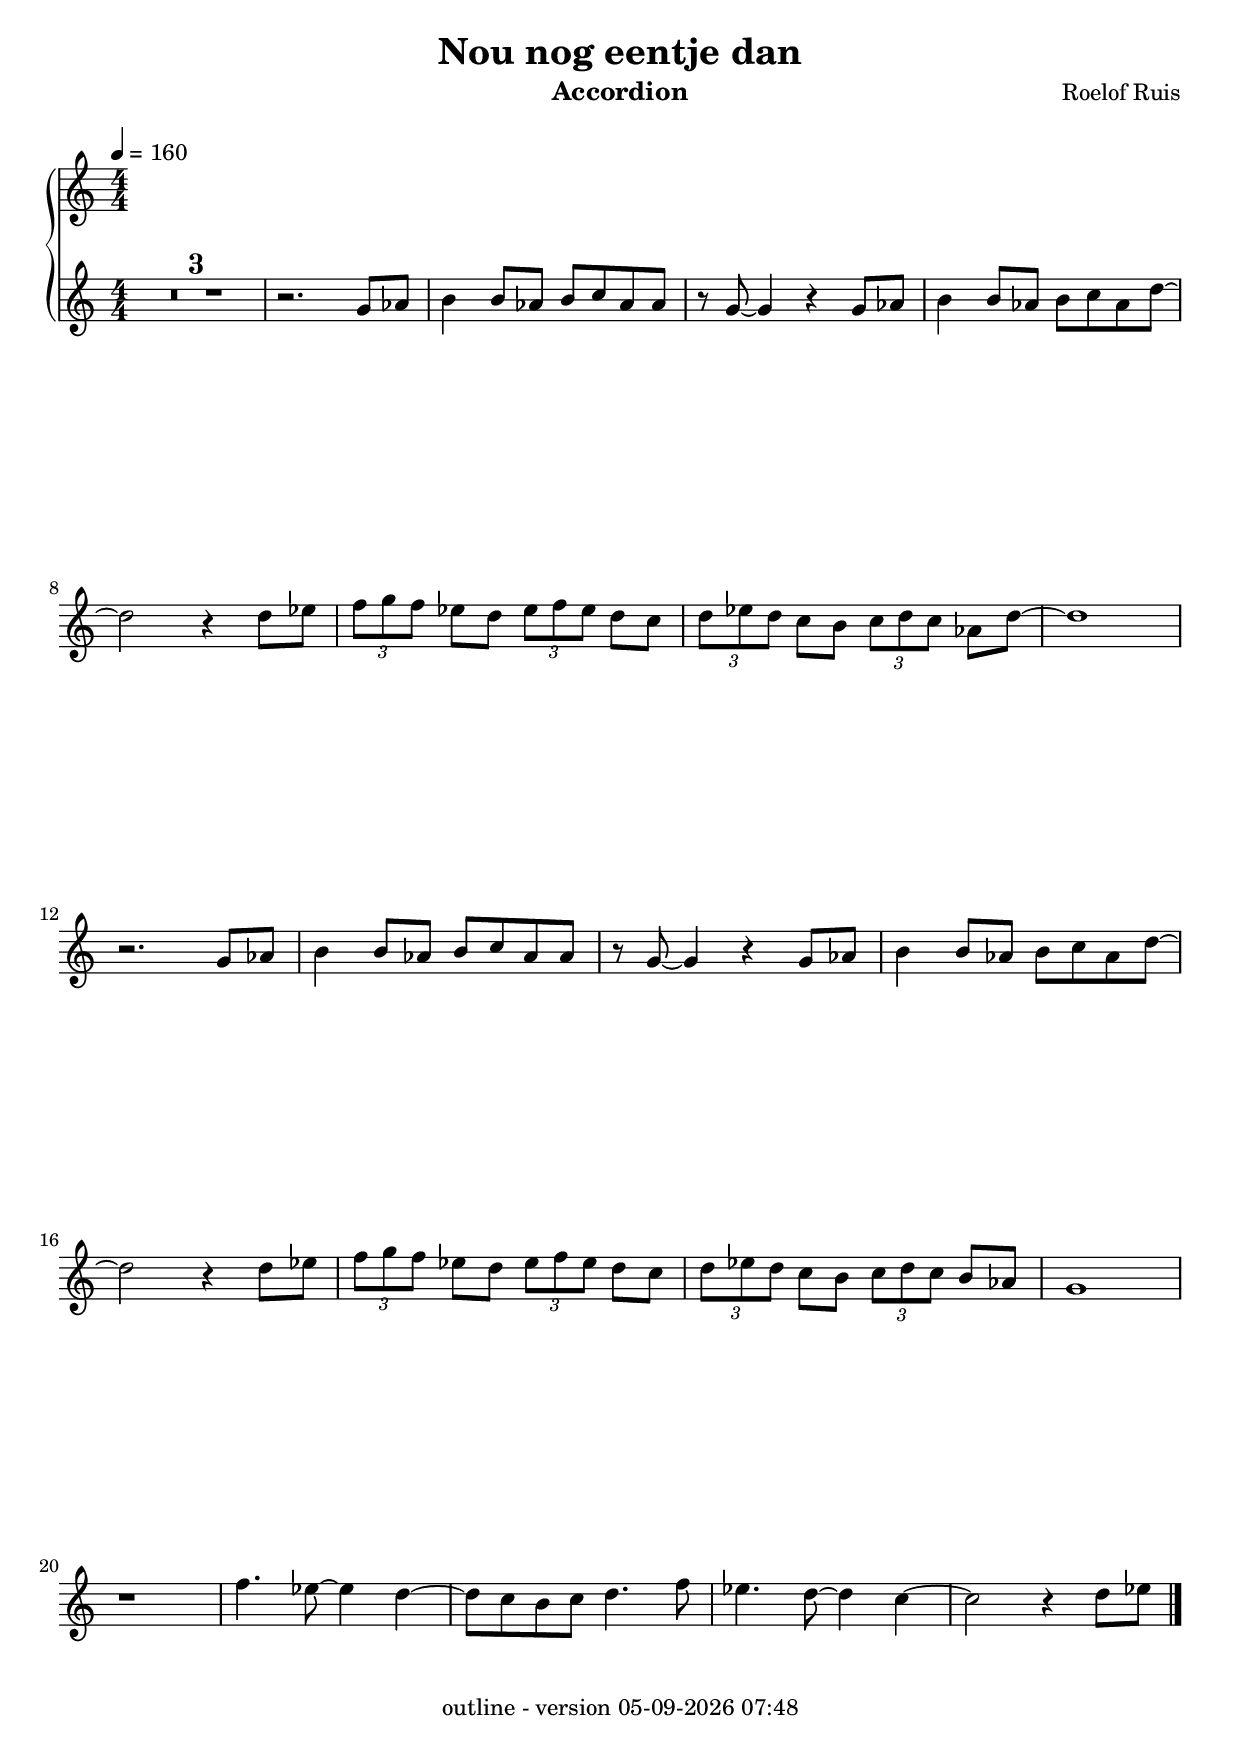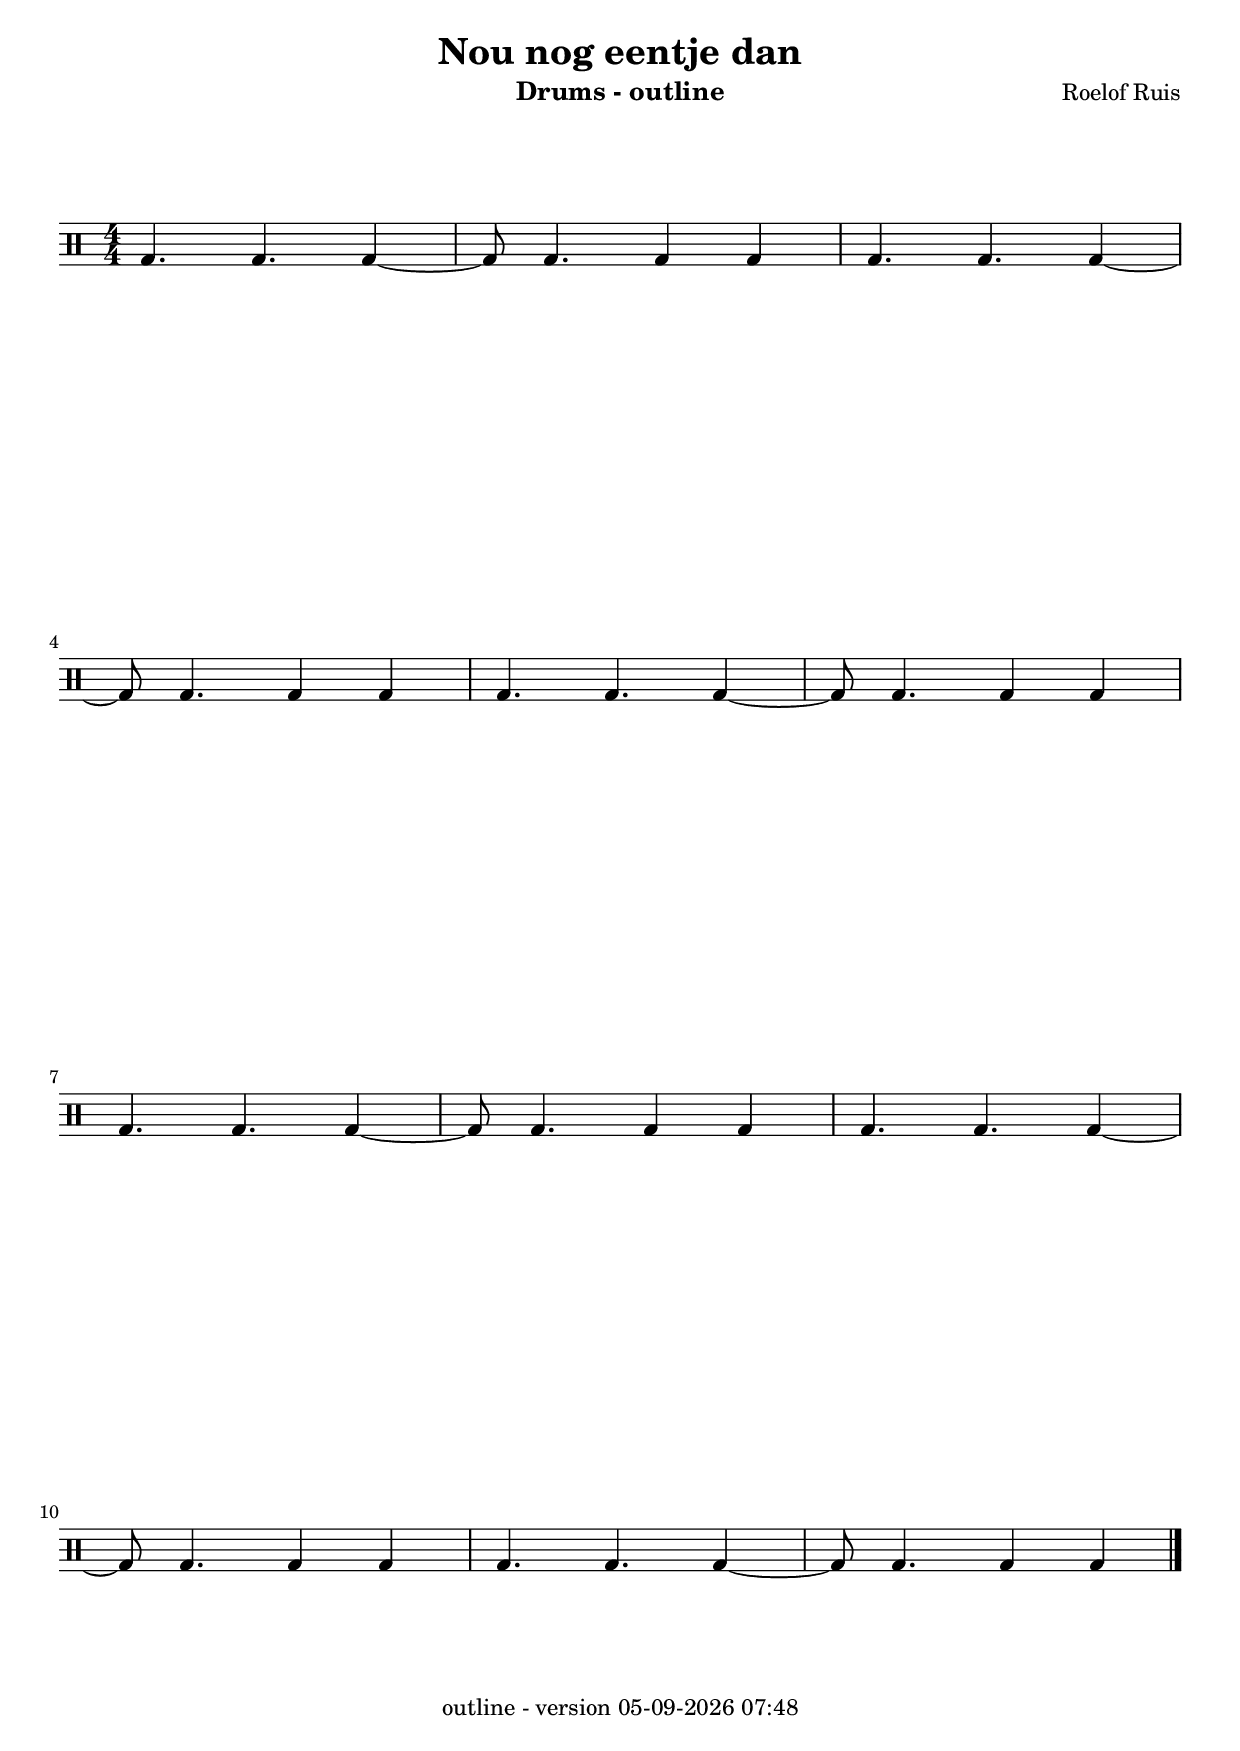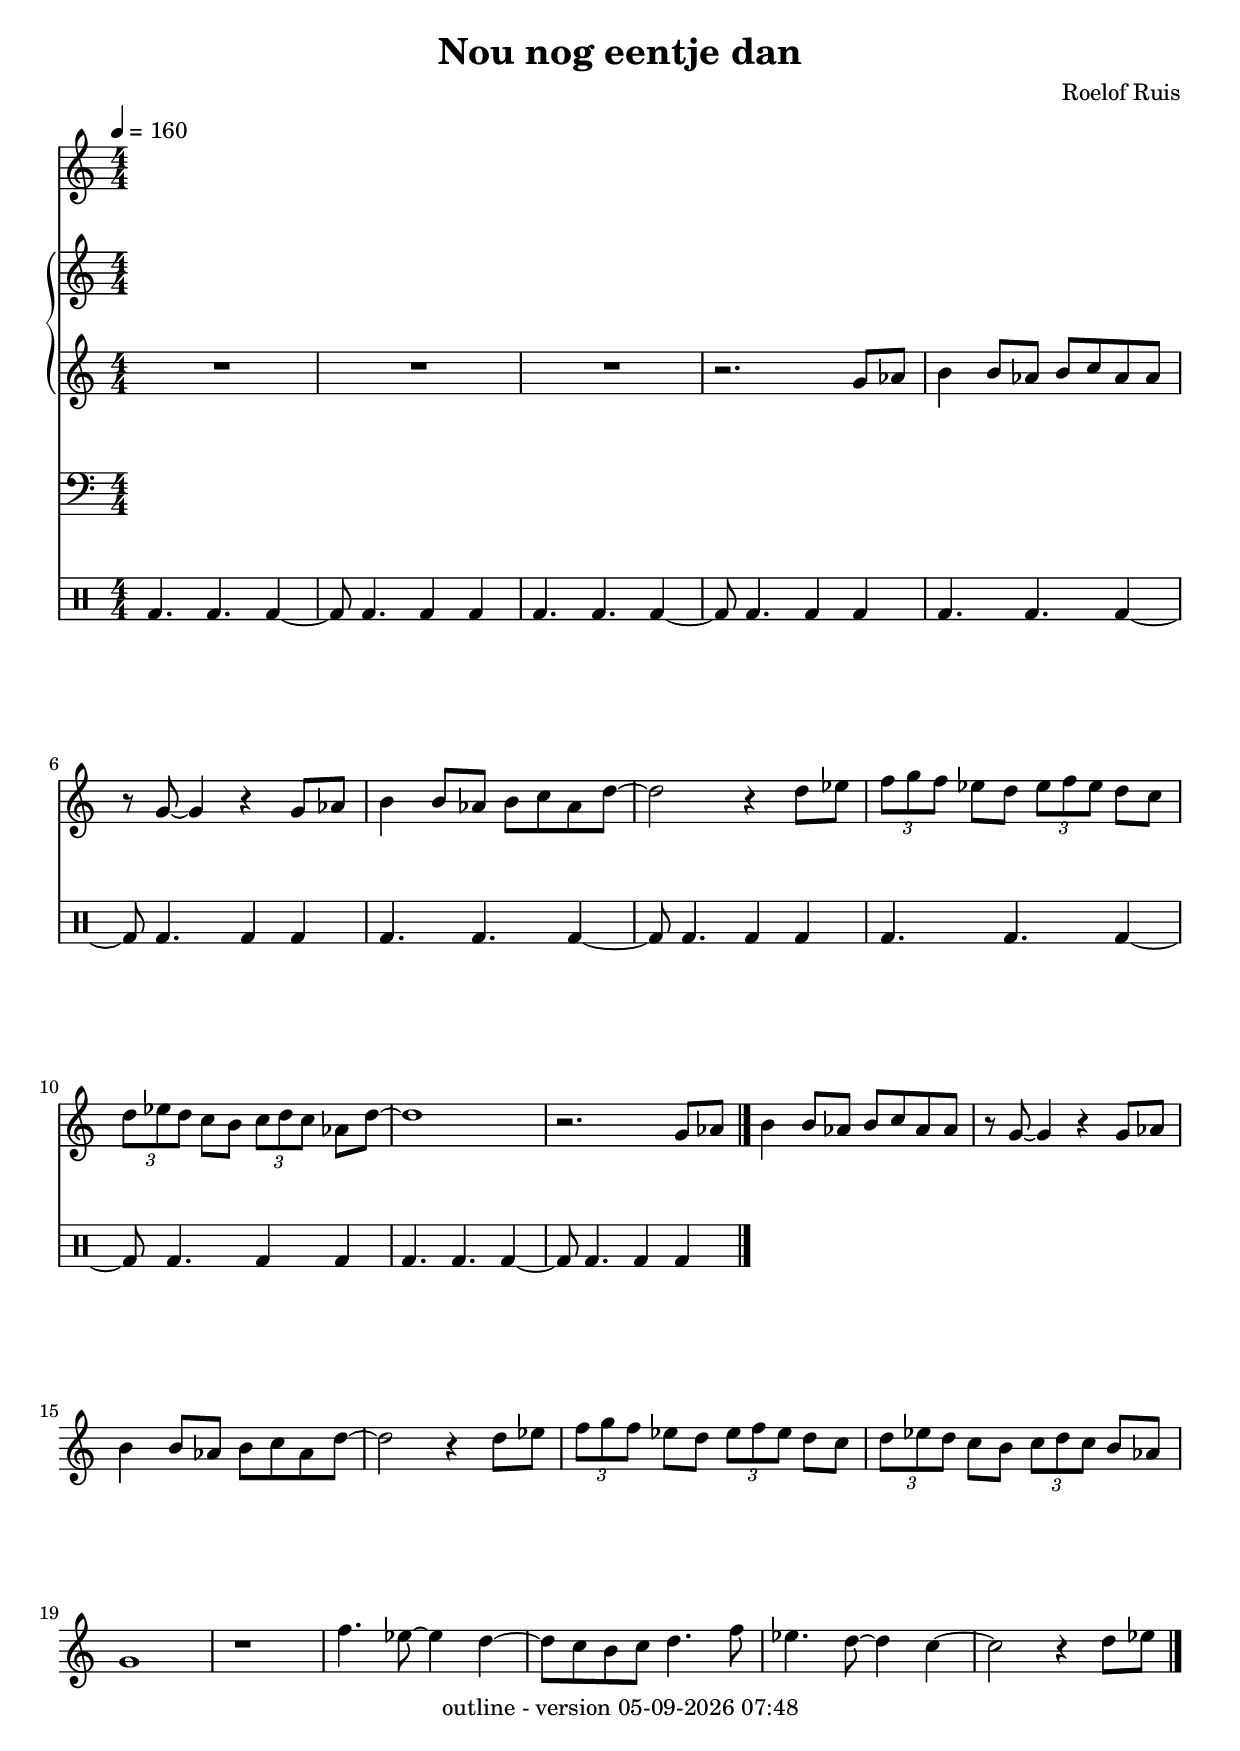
\version "2.24"
% -*- output: ./;

globalOptions = {
  \compressEmptyMeasures
  \numericTimeSignature
  \tempo 4=160
}

chordmusic = \chordmode {
  \set chordChanges = ##t
  
  % Chord
}

drumMusic = \drummode {
  \numericTimeSignature

  bd4. 4. 4~ |
  8 4. 4 4 |
  bd4. 4. 4~ |
  8 4. 4 4 |
  bd4. 4. 4~ |
  8 4. 4 4 |
  bd4. 4. 4~ |
  8 4. 4 4 |
  bd4. 4. 4~ |
  8 4. 4 4 |
  bd4. 4. 4~ |
  8 4. 4 4 |
  
  \bar "|."
}

tenorSax = \relative c'' {
  \globalOptions
  \clef treble
  
  % Music
  
  \bar "|."
}

accordionLeft = \relative c'' {
  \globalOptions
  \clef treble
  
  R1*3 |
  r2. g8 as |
  b4 b8 as b c as as |
  r8 g8~ g4 r4 g8 as |
  b4 b8 as b c as d~ |
  d2 r4 d8 es |
  \tuplet 3/2 { f8 g f } es8 d \tuplet 3/2 { es f es } d c |
  \tuplet 3/2 { d es d } c b \tuplet 3/2 { c d c } as d~ |
  d1 |
  r2. g,8 as |
  b4 b8 as b c as as |
  r8 g8~ g4 r4 g8 as |
  b4 b8 as b c as d~ |
  d2 r4 d8 es |
  \tuplet 3/2 { f8 g f } es8 d \tuplet 3/2 { es f es } d c |
  \tuplet 3/2 { d es d } c b \tuplet 3/2 { c d c } b as |
  g1 |
  r1 |
  f'4. es8~ es4 d4~ |
  d8 c b c d4. f8 |
  es4. d8~ d4 c4~ |
  c2 r4 d8 es |
  
  \bar "|."
}

accordionRight = \relative c'' {
  \globalOptions
  \clef treble
  
  % Music
  
  \bar "|."
}

bass = \relative c {
  \globalOptions
  \clef bass

  % Music
  
  \bar "|."

}

% --- BOOKS --- %
title = "Nou nog eentje dan"
bookname = "NouNogEentjeDan"
composer = "Roelof Ruis"
date = #(strftime "%d-%m-%Y %H:%M" (localtime (current-time)))
docVersion = #(string-append "outline - version " date)

BookFull = \book {
  \bookOutputName #(string-append bookname "_Full")
  \paper {
    indent = 0.0
    ragged-last-bottom = ##f
    print-all-headers = ##t
    %max-systems-per-page = 16
  }
  
  \header {
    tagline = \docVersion
  }
  
  \score {
    \header {
      title = \title
      composer = \composer
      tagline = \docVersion
    }
    <<
      \new ChordNames { \chordmusic }
      \new Staff = "saxophone" \tenorSax
      \new GrandStaff = "accordion" <<
        \new Staff \accordionRight
        \new Staff \accordionLeft
      >>
      \new Staff = "bass" \bass
      \new DrumStaff = "drums" \drumMusic
    >>
  }
}

BookDrums = \book {
  \bookOutputName #(string-append bookname "_Drums")
  \paper {
    indent = 0.0
    ragged-last-bottom = ##f 
    print-all-headers = ##f
    max-systems-per-page = 12
  }

  \header {
    title = \title
    composer = \composer
    instrument = "Drums - outline"
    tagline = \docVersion
  }
  
  \score {
    <<
      \new DrumStaff { \drumMusic }
    >>
    
    \layout {
      \context {
        \Score
        \override SpacingSpanner.uniform-stretching = ##t
        \override SpacingSpanner.base-shortest-duration = #(ly:make-moment 1/8)
      }
    }
  }
}

BookTenorSax = \book {
  \bookOutputName #(string-append bookname "_TenorSax")
  \paper {
    indent = 0.0
    ragged-last-bottom = ##f
    print-all-headers = ##f
    max-systems-per-page = 12
  }
  
  \header {
    title = \title
    composer = \composer
    instrument = "Tenor Saxophone"
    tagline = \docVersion
  }
  
  \score {
    <<
      \new ChordNames { \transpose bes c' { \chordmusic } }
      \new Staff { \transpose bes c' \tenorSax }
    >>
  }
}

BookAccordion = \book {
  \bookOutputName #(string-append bookname "_Accordion")
  \paper {
    indent = 0.0
    ragged-last-bottom = ##f
    print-all-headers = ##f
    max-systems-per-page = 12
  }
  
  \header {
    title = \title
    composer = \composer
    instrument = "Accordion"
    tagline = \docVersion
  }
  
  \score {
    <<
      \new ChordNames { \chordmusic }
      \new GrandStaff <<
        \new Staff { \accordionRight }
        \new Staff { \accordionLeft }
      >>
    >>
  }
}

BookBass = \book {
  \bookOutputName #(string-append bookname "_Bass")
  \paper {
    indent = 0.0
    ragged-last-bottom = ##f
    print-all-headers = ##f
    max-systems-per-page = 12
  }
  
  \header {
    title = \title
    composer = \composer
    instrument = "Bass"
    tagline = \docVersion
  }
  
  \score {
    <<
      \new ChordNames { \chordmusic }
      \new Staff { \bass }
    >>
  }
}

Midi = \score {
  \bookOutputName \bookname
  <<
    \new Staff = "saxophone" {
      \set Staff.midiInstrument = "tenor sax"
      \set Staff.midiMinimumVolume = 0.6
      \set Staff.midiMaximumVolume = 0.9
      \transpose c c, { \unfoldRepeats \tenorSax }
    }
    \new Staff = "accordionRight" {
      \set Staff.midiInstrument = "reed organ"
      \set Staff.midiMinimumVolume = 0.3
      \set Staff.midiMaximumVolume = 0.6
      \transpose c c, { \unfoldRepeats \accordionRight }
    }
    \new Staff = "accordionLeft" {
      \set Staff.midiInstrument = "reed organ"
      \set Staff.midiMinimumVolume = 0.3
      \set Staff.midiMaximumVolume = 0.6
      \transpose c c, { \unfoldRepeats { \accordionLeft } }
    }
    \new Staff = "bass" {
      \set Staff.midiMinimumVolume = 0.4
      \set Staff.midiMaximumVolume = 0.9
      \set Staff.midiInstrument = "electric bass (finger)"
      \transpose c c, { \unfoldRepeats \bass }
    }
    \new DrumStaff = "drums" {
      \unfoldRepeats { \drumMusic }
    }
  >>
  
  \midi { }
}


\Midi
\BookFull
\BookDrums
\BookTenorSax
\BookAccordion
\BookBass